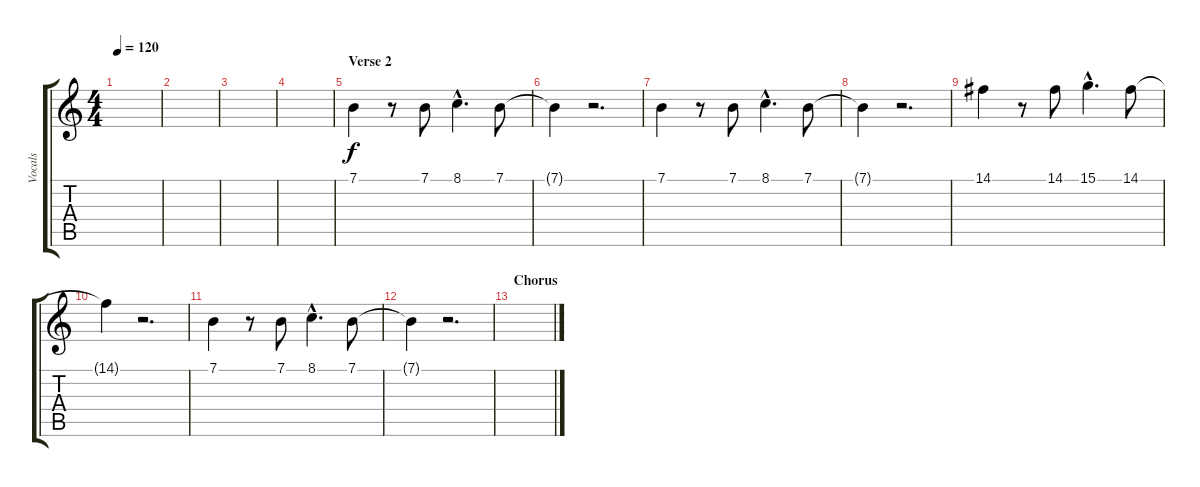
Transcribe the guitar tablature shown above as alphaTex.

\track ("Vocals" "Vocals") {instrument piccolo}
\staff {score tabs}
\tuning (E4 B3 G3 D3 A2 E2) {hide}
\ts (4 4)
\tempo 120
\clef g2
\ks c
|
|
|
|
\section ("" "Verse 2")
7.1.4 r.8 7.1.8 8.1{hac}.4{d} 7.1.8 |
7.1{t}.4 r.2{d} |
7.1.4 r.8 7.1.8 8.1{hac}.4{d} 7.1.8 |
7.1{t}.4 r.2{d} |
14.1.4 r.8 14.1.8 15.1{hac}.4{d} 14.1.8 |
14.1{t}.4 r.2{d} |
7.1.4 r.8 7.1.8 8.1{hac}.4{d} 7.1.8 |
7.1{t}.4 r.2{d} |
\section ("" "Chorus")
